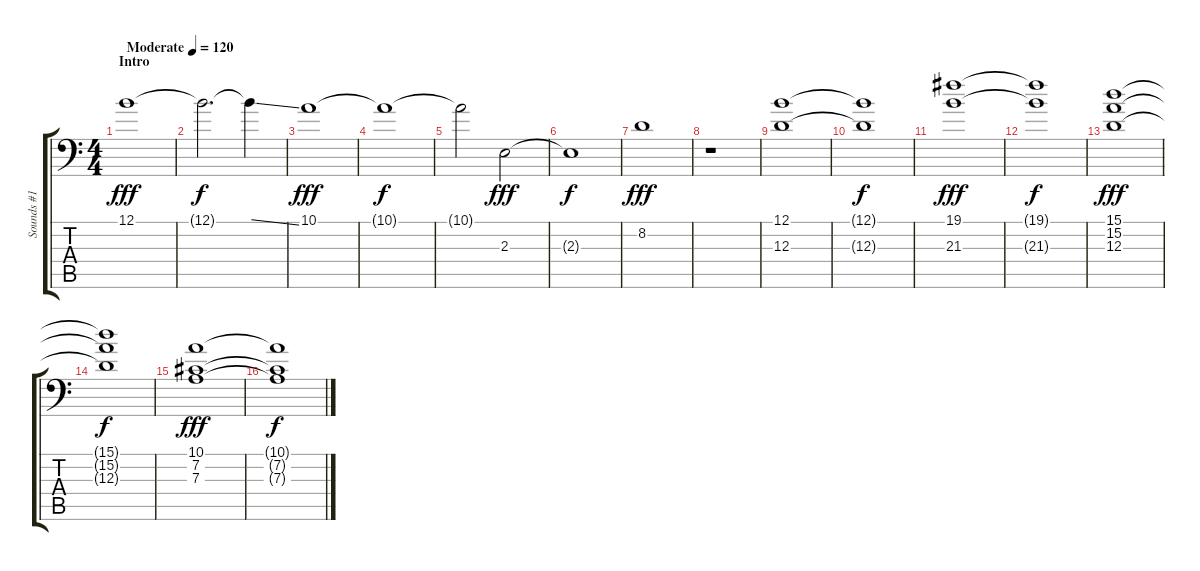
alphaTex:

\track ("Sounds #1" "Sounds #1") {instrument stringensemble2}
\staff {score tabs}
\tuning (B3 Gb3 D3 A2 E2 A1) {hide}
\ts (4 4)
\section ("" "Intro")
\tempo (120 "Moderate")
\clef f4
\ks c
12.1.1{dy fff instrument stringensemble2} |
12.1{t}.2{d dy f} 12.1{ss t}.4 |
10.1.1{dy fff} |
10.1{t}.1{dy f} |
10.1{t}.2 2.3.2{dy fff} |
2.3{t}.1{dy f} |
8.2.1{dy fff} |
r.1 |
(12.1 12.3).1 |
(12.1{t} 12.3{t}).1{dy f} |
(19.1 21.3).1{dy fff} |
(19.1{t} 21.3{t}).1{dy f} |
(15.1 15.2 12.3).1{dy fff} |
(15.1{t} 15.2{t} 12.3{t}).1{dy f} |
(10.1 7.2 7.3).1{dy fff} |
(10.1{t} 7.2{t} 7.3{t}).1{dy f}
